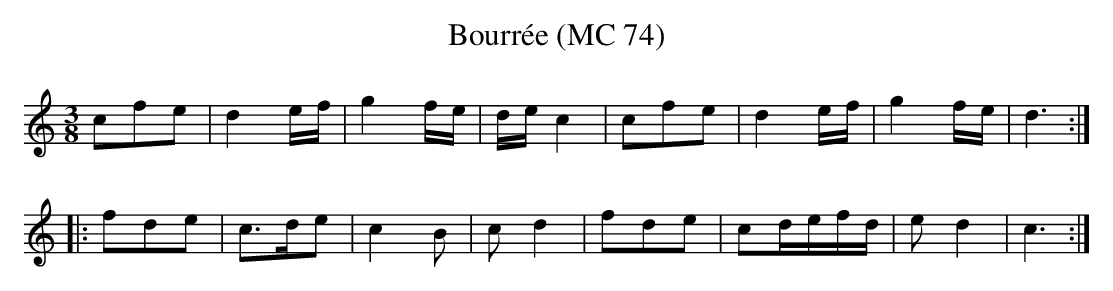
X:1
T:Bourrée (MC 74)
M:3/8
L:1/8
K:C
cfe|d2e/f/|g2f/e/|d/e/c2|\
cfe|d2e/f/|g2f/e/|d3:|
|:fde|c>de|c2B|cd2|\
fde|cd/e/f/d/|ed2|c3:|
